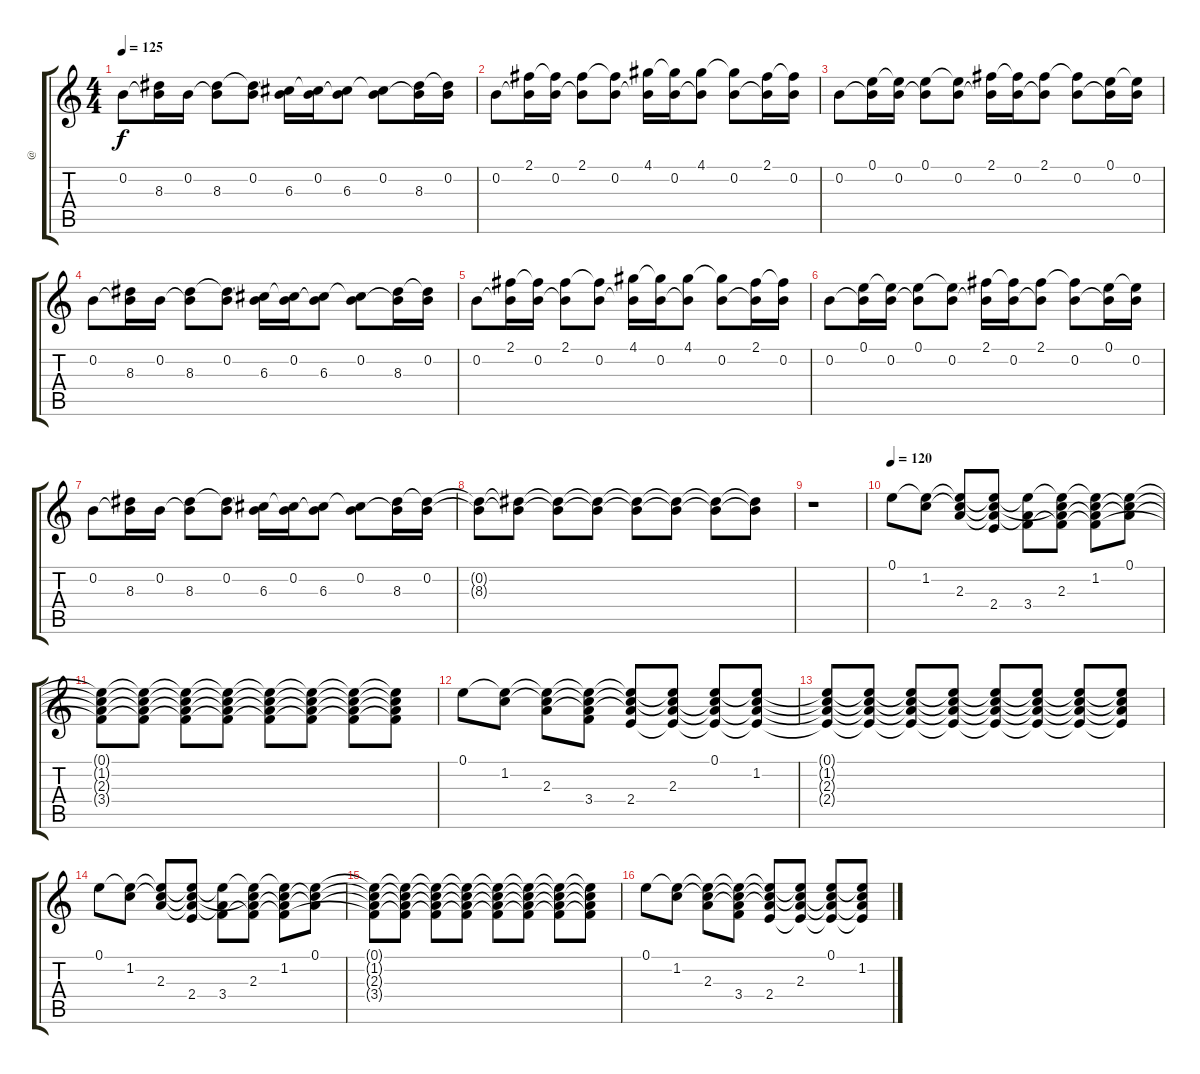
\track ("@" "@") {instrument acousticguitarnylon}
\staff {score tabs}
\tuning (E4 B3 G3 D3 A2 E2) {hide}
\ts (4 4)
\tempo 125
\clef g2
\ks c
0.2.8{dy f} (0.2{t} 8.3).16 0.2.16 (0.2{t} 8.3).8 (0.2 8.3{t}).8 (0.2{t} 6.3).16 (0.2 6.3{t}).16 (0.2{t} 6.3).8 (0.2 6.3{t}).8 (0.2{t} 8.3).16 (0.2 8.3{t}).16 |
0.2.8 (2.1 0.2{t}).16 (2.1{t} 0.2).16 (2.1 0.2{t}).8 (2.1{t} 0.2).8 (4.1 0.2{t}).16 (4.1{t} 0.2).16 (4.1 0.2{t}).8 (4.1{t} 0.2).8 (2.1 0.2{t}).16 (2.1{t} 0.2).16 |
0.2.8 (0.1 0.2{t}).16 (0.1{t} 0.2).16 (0.1 0.2{t}).8 (0.1{t} 0.2).8 (2.1 0.2{t}).16 (2.1{t} 0.2).16 (2.1 0.2{t}).8 (2.1{t} 0.2).8 (0.1 0.2{t}).16 (0.1{t} 0.2).16 |
0.2.8 (0.2{t} 8.3).16 0.2.16 (0.2{t} 8.3).8 (0.2 8.3{t}).8 (0.2{t} 6.3).16 (0.2 6.3{t}).16 (0.2{t} 6.3).8 (0.2 6.3{t}).8 (0.2{t} 8.3).16 (0.2 8.3{t}).16 |
0.2.8 (2.1 0.2{t}).16 (2.1{t} 0.2).16 (2.1 0.2{t}).8 (2.1{t} 0.2).8 (4.1 0.2{t}).16 (4.1{t} 0.2).16 (4.1 0.2{t}).8 (4.1{t} 0.2).8 (2.1 0.2{t}).16 (2.1{t} 0.2).16 |
0.2.8 (0.1 0.2{t}).16 (0.1{t} 0.2).16 (0.1 0.2{t}).8 (0.1{t} 0.2).8 (2.1 0.2{t}).16 (2.1{t} 0.2).16 (2.1 0.2{t}).8 (2.1{t} 0.2).8 (0.1 0.2{t}).16 (0.1{t} 0.2).16 |
0.2.8 (0.2{t} 8.3).16 0.2.16 (0.2{t} 8.3).8 (0.2 8.3{t}).8 (0.2{t} 6.3).16 (0.2 6.3{t}).16 (0.2{t} 6.3).8 (0.2 6.3{t}).8 (0.2{t} 8.3).16 (0.2 8.3{t}).16 |
(0.2{t} 8.3{t}).8 (0.2{t} 8.3{t}).8 (0.2{t} 8.3{t}).8 (0.2{t} 8.3{t}).8 (0.2{t} 8.3{t}).8 (0.2{t} 8.3{t}).8 (0.2{t} 8.3{t}).8 (0.2{t} 8.3{t}).8 |
r.1 |
\tempo 120
0.1.8 (0.1{t} 1.2).8 (0.1{t} 1.2{t} 2.3).8 (0.1{t} 1.2{t} 2.3{t} 2.4).8 (0.1{t} 2.3{t} 3.4).8 (0.1{t} 1.2{t} 2.3 3.4{t}).8 (0.1{t} 1.2 2.3{t} 3.4{t}).8 (0.1 1.2{t} 2.3{t}).8 |
(0.1{t} 1.2{t} 2.3{t} 3.4{t}).8 (0.1{t} 1.2{t} 2.3{t} 3.4{t}).8 (0.1{t} 1.2{t} 2.3{t} 3.4{t}).8 (0.1{t} 1.2{t} 2.3{t} 3.4{t}).8 (0.1{t} 1.2{t} 2.3{t} 3.4{t}).8 (0.1{t} 1.2{t} 2.3{t} 3.4{t}).8 (0.1{t} 1.2{t} 2.3{t} 3.4{t}).8 (0.1{t} 1.2{t} 2.3{t} 3.4{t}).8 |
0.1.8 (0.1{t} 1.2).8 (0.1{t} 1.2{t} 2.3).8 (0.1{t} 1.2{t} 2.3{t} 3.4).8 (0.1{t} 1.2{t} 2.3{t} 2.4).8 (0.1{t} 1.2{t} 2.3 2.4{t}).8 (0.1 1.2{t} 2.3{t} 2.4{t}).8 (0.1{t} 1.2 2.3{t} 2.4{t}).8 |
(0.1{t} 1.2{t} 2.3{t} 2.4{t}).8 (0.1{t} 1.2{t} 2.3{t} 2.4{t}).8 (0.1{t} 1.2{t} 2.3{t} 2.4{t}).8 (0.1{t} 1.2{t} 2.3{t} 2.4{t}).8 (0.1{t} 1.2{t} 2.3{t} 2.4{t}).8 (0.1{t} 1.2{t} 2.3{t} 2.4{t}).8 (0.1{t} 1.2{t} 2.3{t} 2.4{t}).8 (0.1{t} 1.2{t} 2.3{t} 2.4{t}).8 |
0.1.8{volume 10} (0.1{t} 1.2).8 (0.1{t} 1.2{t} 2.3).8 (0.1{t} 1.2{t} 2.3{t} 2.4).8 (0.1{t} 2.3{t} 3.4).8 (0.1{t} 1.2{t} 2.3 3.4{t}).8 (0.1{t} 1.2 2.3{t} 3.4{t}).8 (0.1 1.2{t} 2.3{t}).8 |
(0.1{t} 1.2{t} 2.3{t} 3.4{t}).8 (0.1{t} 1.2{t} 2.3{t} 3.4{t}).8 (0.1{t} 1.2{t} 2.3{t} 3.4{t}).8 (0.1{t} 1.2{t} 2.3{t} 3.4{t}).8 (0.1{t} 1.2{t} 2.3{t} 3.4{t}).8 (0.1{t} 1.2{t} 2.3{t} 3.4{t}).8 (0.1{t} 1.2{t} 2.3{t} 3.4{t}).8 (0.1{t} 1.2{t} 2.3{t} 3.4{t}).8 |
0.1.8 (0.1{t} 1.2).8 (0.1{t} 1.2{t} 2.3).8 (0.1{t} 1.2{t} 2.3{t} 3.4).8 (0.1{t} 1.2{t} 2.3{t} 2.4).8 (0.1{t} 1.2{t} 2.3 2.4{t}).8 (0.1 1.2{t} 2.3{t} 2.4{t}).8 (0.1{t} 1.2 2.3{t} 2.4{t}).8
